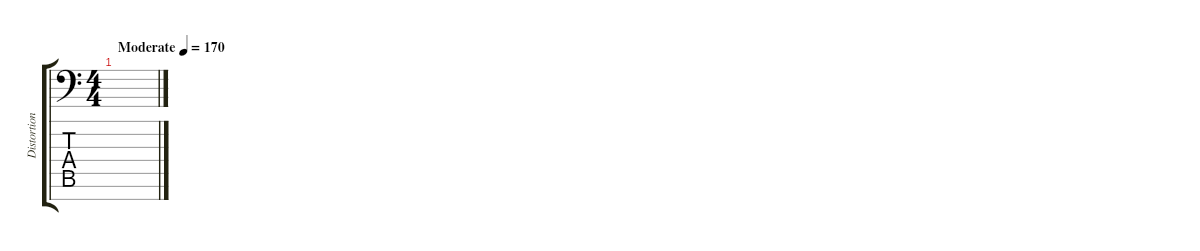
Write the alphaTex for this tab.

\track ("Distortion Guitar" "Distortion") {instrument overdrivenguitar}
\staff {score tabs}
\tuning (E4 B3 G3 D3 A2 E2 A1) {hide}
\ts (4 4)
\tempo (170 "Moderate")
\clef f4
\ks c
